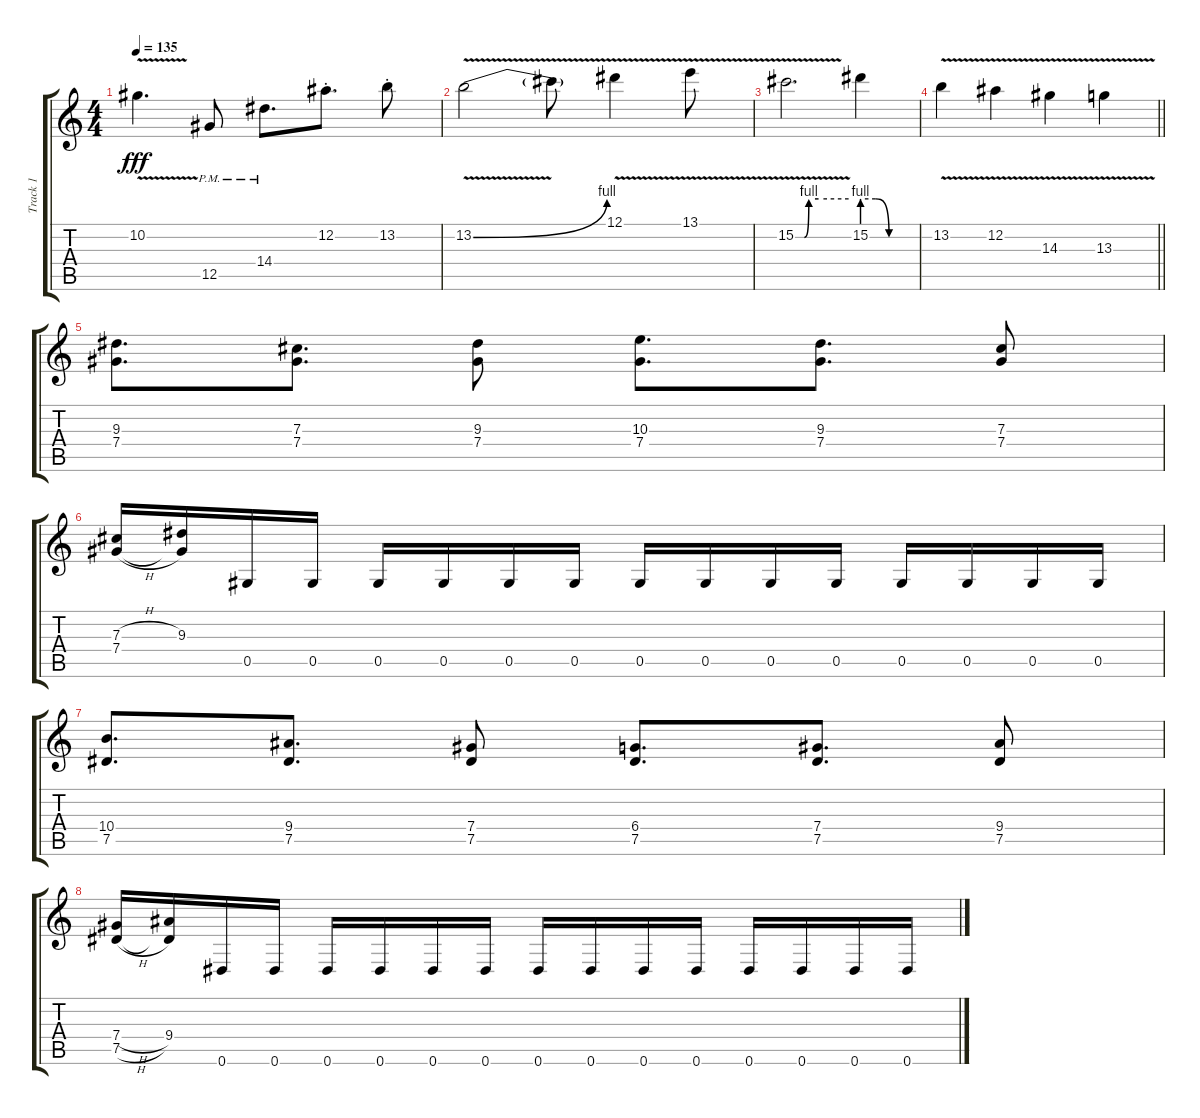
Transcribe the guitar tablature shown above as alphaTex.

\track ("Track 1" "Track 1") {instrument overdrivenguitar}
\staff {score tabs}
\tuning (Eb4 Bb3 Gb3 Db3 Ab2 Eb2) {hide}
\ts (4 4)
\tempo 135
\clef g2
\ks c
10.2{v}.4{d dy fff} 12.5{pm}.8 14.4{pm}.8{d} 12.2{st}.8{d} 13.2{st}.8 |
13.2{be (bend 0 0 60 4) v}.2 13.2{t}.8 12.1{v}.4 13.1{v}.8 |
15.2{be (custom 0 0 10 0 15 4 26 4 60 4) v}.2{d} 15.2{be (custom 0 4 15 4 30 0 60 0)}.4 |
\barLineRight lightlight
13.2{v}.4 12.2{v}.4 14.3{v}.4 13.3{v}.4 |
(9.3 7.4).8{d} (7.3 7.4).8{d} (9.3 7.4).8 (10.3 7.4).8{d} (9.3 7.4).8{d} (7.3 7.4).8 |
(7.3{h} 7.4{h}).16 (9.3 7.4{t}).16 0.5.16 0.5.16 0.5.16 0.5.16 0.5.16 0.5.16 0.5.16 0.5.16 0.5.16 0.5.16 0.5.16 0.5.16 0.5.16 0.5.16 |
(10.4 7.5).8{d} (9.4 7.5).8{d} (7.4 7.5).8 (6.4 7.5).8{d} (7.4 7.5).8{d} (9.4 7.5).8 |
(7.4{h} 7.5{h}).16 (9.4 7.5{t}).16 0.6.16 0.6.16 0.6.16 0.6.16 0.6.16 0.6.16 0.6.16 0.6.16 0.6.16 0.6.16 0.6.16 0.6.16 0.6.16 0.6.16
